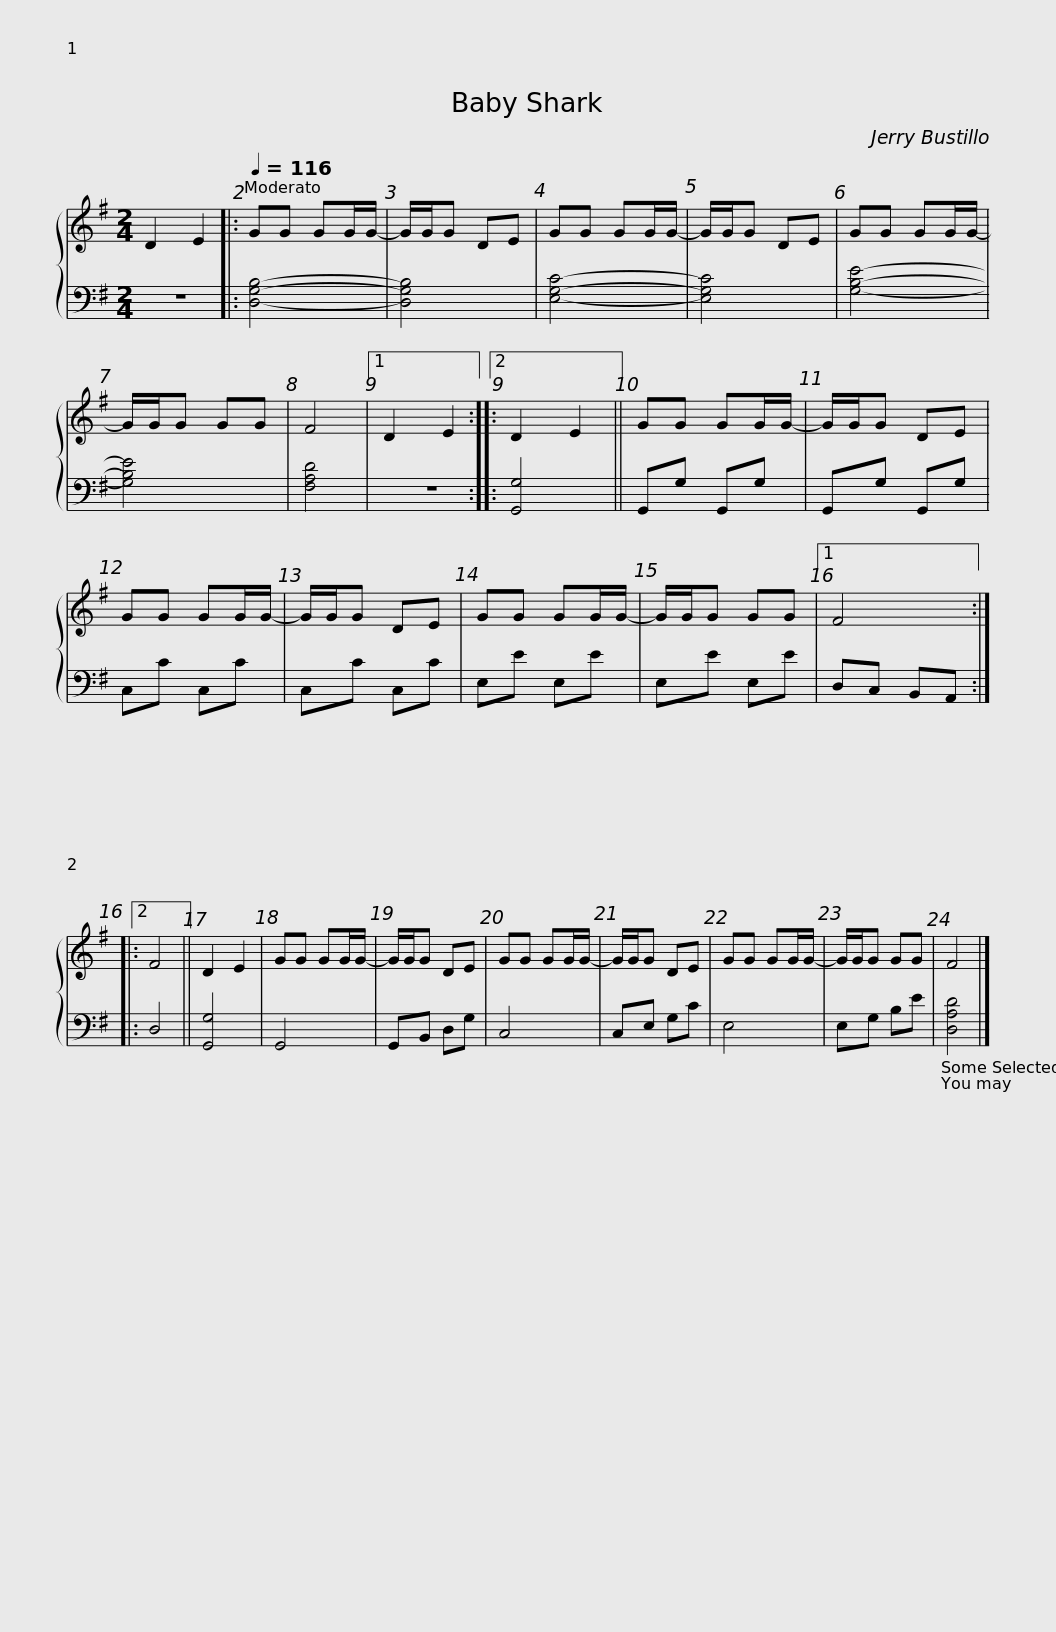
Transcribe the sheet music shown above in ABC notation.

X:1
%%score { 1 | 2 }
L:1/8
M:2/4
I:linebreak $
K:G
V:1 treble
V:2 bass
V:1
 D2 E2 |:[Q:1/4=116] GG GG/G/- | G/G/G DE | GG GG/G/- | G/G/G DE | %5
 GG GG/G/- | G/G/G GG | F4 |1 D2 E2 ::2 D2 E2 ||$ %10
 GG GG/G/- | G/G/G DE | GG GG/G/- | G/G/G DE | GG GG/G/- | %15
 G/G/G GG |1 F4 ::2 F4 || D2 E2 | GG GG/G/- |$ %20
 G/G/G DE | GG GG/G/- | G/G/G DE | GG GG/G/- | G/G/G GG | %25
 F4 |] %26
V:2
 z4 |: [D,G,B,]4- | [D,G,B,]4 | [E,G,C]4- | [E,G,C]4 | %5
 [G,B,E]4- | [G,B,E]4 | [F,A,D]4 |1 z4 ::2 [G,,G,]4 ||$ %10
 G,,G, G,,G, | G,,G, G,,G, | C,C C,C | C,C C,C | E,E E,E | %15
 E,E E,E |1 D,C, B,,A,, ::2 D,4 || [G,,G,]4 | G,,4 |$ %20
 G,,B,, D,G, | C,4 | C,E, G,C | E,4 | E,G, B,E | %25
 [D,A,D]4 |] %26
